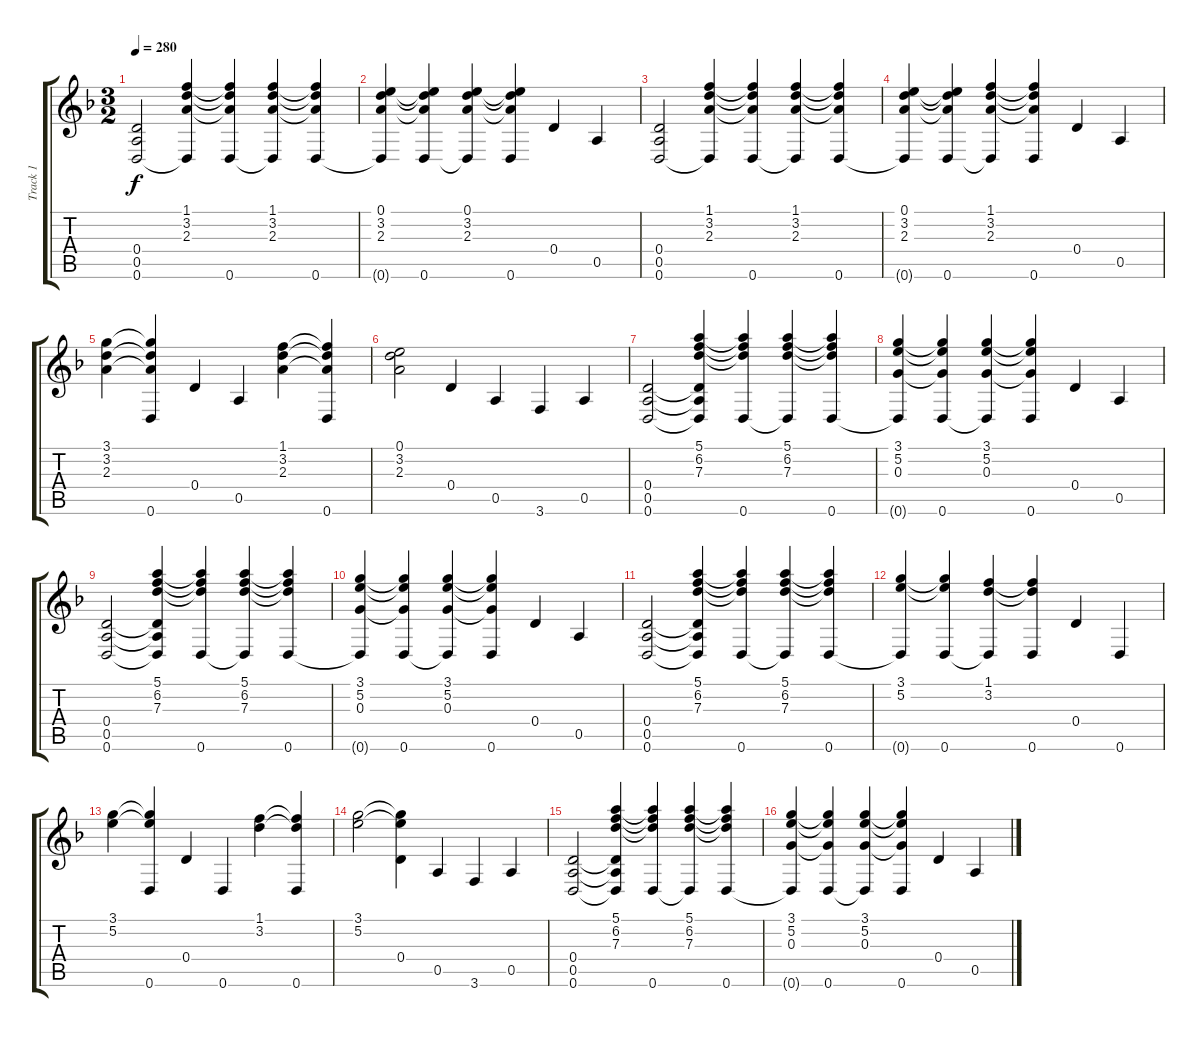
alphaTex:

\track ("Track 1" "Track 1") {instrument acousticguitarnylon}
\staff {score tabs}
\tuning (E4 B3 G3 D3 A2 D2) {hide}
\ts (3 2)
\tempo 280
\clef g2
\ks f
(0.4 0.5 0.6).2{dy f} (1.1 3.2 2.3 0.6{t}).4 (1.1{t} 3.2{t} 2.3{t} 0.6).4 (1.1 3.2 2.3 0.6{t}).4 (1.1{t} 3.2{t} 2.3{t} 0.6).4 |
(0.1 3.2 2.3 0.6{t}).4 (0.1{t} 3.2{t} 2.3{t} 0.6).4 (0.1 3.2 2.3 0.6{t}).4 (0.1{t} 3.2{t} 2.3{t} 0.6).4 0.4.4 0.5.4 |
(0.4 0.5 0.6).2 (1.1 3.2 2.3 0.6{t}).4 (1.1{t} 3.2{t} 2.3{t} 0.6).4 (1.1 3.2 2.3 0.6{t}).4 (1.1{t} 3.2{t} 2.3{t} 0.6).4 |
(0.1 3.2 2.3 0.6{t}).4 (0.1{t} 3.2{t} 2.3{t} 0.6).4 (1.1 3.2 2.3 0.6{t}).4 (1.1{t} 3.2{t} 2.3{t} 0.6).4 0.4.4 0.5.4 |
(3.1 3.2 2.3).4 (3.1{t} 3.2{t} 2.3{t} 0.6).4 0.4.4 0.5.4 (1.1 3.2 2.3).4 (1.1{t} 3.2{t} 2.3{t} 0.6).4 |
(0.1 3.2 2.3).2 0.4.4 0.5.4 3.6.4 0.5.4 |
(0.4 0.5 0.6).2 (5.1 6.2 7.3 0.4{t} 0.5{t} 0.6{t}).4 (5.1{t} 6.2{t} 7.3{t} 0.6).4 (5.1 6.2 7.3 0.6{t}).4 (5.1{t} 6.2{t} 7.3{t} 0.6).4 |
(3.1 5.2 0.3 0.6{t}).4 (3.1{t} 5.2{t} 0.3{t} 0.6).4 (3.1 5.2 0.3 0.6{t}).4 (3.1{t} 5.2{t} 0.3{t} 0.6).4 0.4.4 0.5.4 |
(0.4 0.5 0.6).2 (5.1 6.2 7.3 0.4{t} 0.5{t} 0.6{t}).4 (5.1{t} 6.2{t} 7.3{t} 0.6).4 (5.1 6.2 7.3 0.6{t}).4 (5.1{t} 6.2{t} 7.3{t} 0.6).4 |
(3.1 5.2 0.3 0.6{t}).4 (3.1{t} 5.2{t} 0.3{t} 0.6).4 (3.1 5.2 0.3 0.6{t}).4 (3.1{t} 5.2{t} 0.3{t} 0.6).4 0.4.4 0.5.4 |
(0.4 0.5 0.6).2 (5.1 6.2 7.3 0.4{t} 0.5{t} 0.6{t}).4 (5.1{t} 6.2{t} 7.3{t} 0.6).4 (5.1 6.2 7.3 0.6{t}).4 (5.1{t} 6.2{t} 7.3{t} 0.6).4 |
(3.1 5.2 0.6{t}).4 (3.1{t} 5.2{t} 0.6).4 (1.1 3.2 0.6{t}).4 (1.1{t} 3.2{t} 0.6).4 0.4.4 0.6.4 |
(3.1 5.2).4 (3.1{t} 5.2{t} 0.6).4 0.4.4 0.6.4 (1.1 3.2).4 (1.1{t} 3.2{t} 0.6).4 |
(3.1 5.2).2 (3.1{t} 5.2{t} 0.4).4 0.5.4 3.6.4 0.5.4 |
(0.4 0.5 0.6).2 (5.1 6.2 7.3 0.4{t} 0.5{t} 0.6{t}).4 (5.1{t} 6.2{t} 7.3{t} 0.6).4 (5.1 6.2 7.3 0.6{t}).4 (5.1{t} 6.2{t} 7.3{t} 0.6).4 |
(3.1 5.2 0.3 0.6{t}).4 (3.1{t} 5.2{t} 0.3{t} 0.6).4 (3.1 5.2 0.3 0.6{t}).4 (3.1{t} 5.2{t} 0.3{t} 0.6).4 0.4.4 0.5.4
